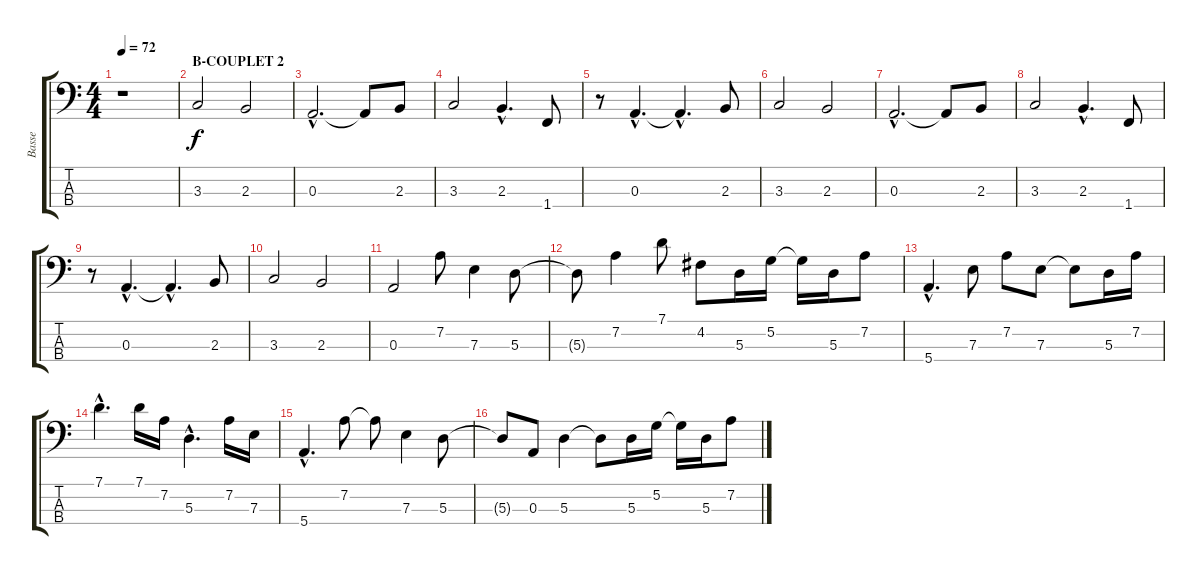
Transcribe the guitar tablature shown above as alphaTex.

\track ("Basse" "Basse") {instrument fretlessbass}
\staff {score tabs}
\tuning (G2 D2 A1 E1) {hide}
\ts (4 4)
\tempo 72
\clef f4
\ks c
r.1{dy f} |
\section ("" "B-COUPLET 2")
3.3.2 2.3.2 |
0.3{hac}.2{d} 0.3{t}.8 2.3.8 |
3.3.2 2.3{hac}.4{d} 1.4.8 |
r.8 0.3{hac}.4{d} 0.3{hac t}.4{d} 2.3.8 |
3.3.2 2.3.2 |
0.3{hac}.2{d} 0.3{t}.8 2.3.8 |
3.3.2 2.3{hac}.4{d} 1.4.8 |
r.8 0.3{hac}.4{d} 0.3{hac t}.4{d} 2.3.8 |
3.3.2 2.3.2 |
0.3.2 7.2.8 7.3.4 5.3.8 |
5.3{t}.8 7.2.4 7.1.8 4.2.8 5.3.16 5.2.16 5.2{t}.16 5.3.16 7.2.8 |
5.4{hac}.4{d} 7.3.8 7.2.8 7.3.8 7.3{t}.8 5.3.16 7.2.16 |
7.1{hac}.4{d} 7.1.16 7.2.16 5.3{hac}.4{d} 7.2.16 7.3.16 |
5.4{hac}.4{d} 7.2.8 7.2{t}.8 7.3.4 5.3.8 |
5.3{t}.8 0.3.8 5.3.4 5.3{t}.8 5.3.16 5.2.16 5.2{t}.16 5.3.16 7.2.8
